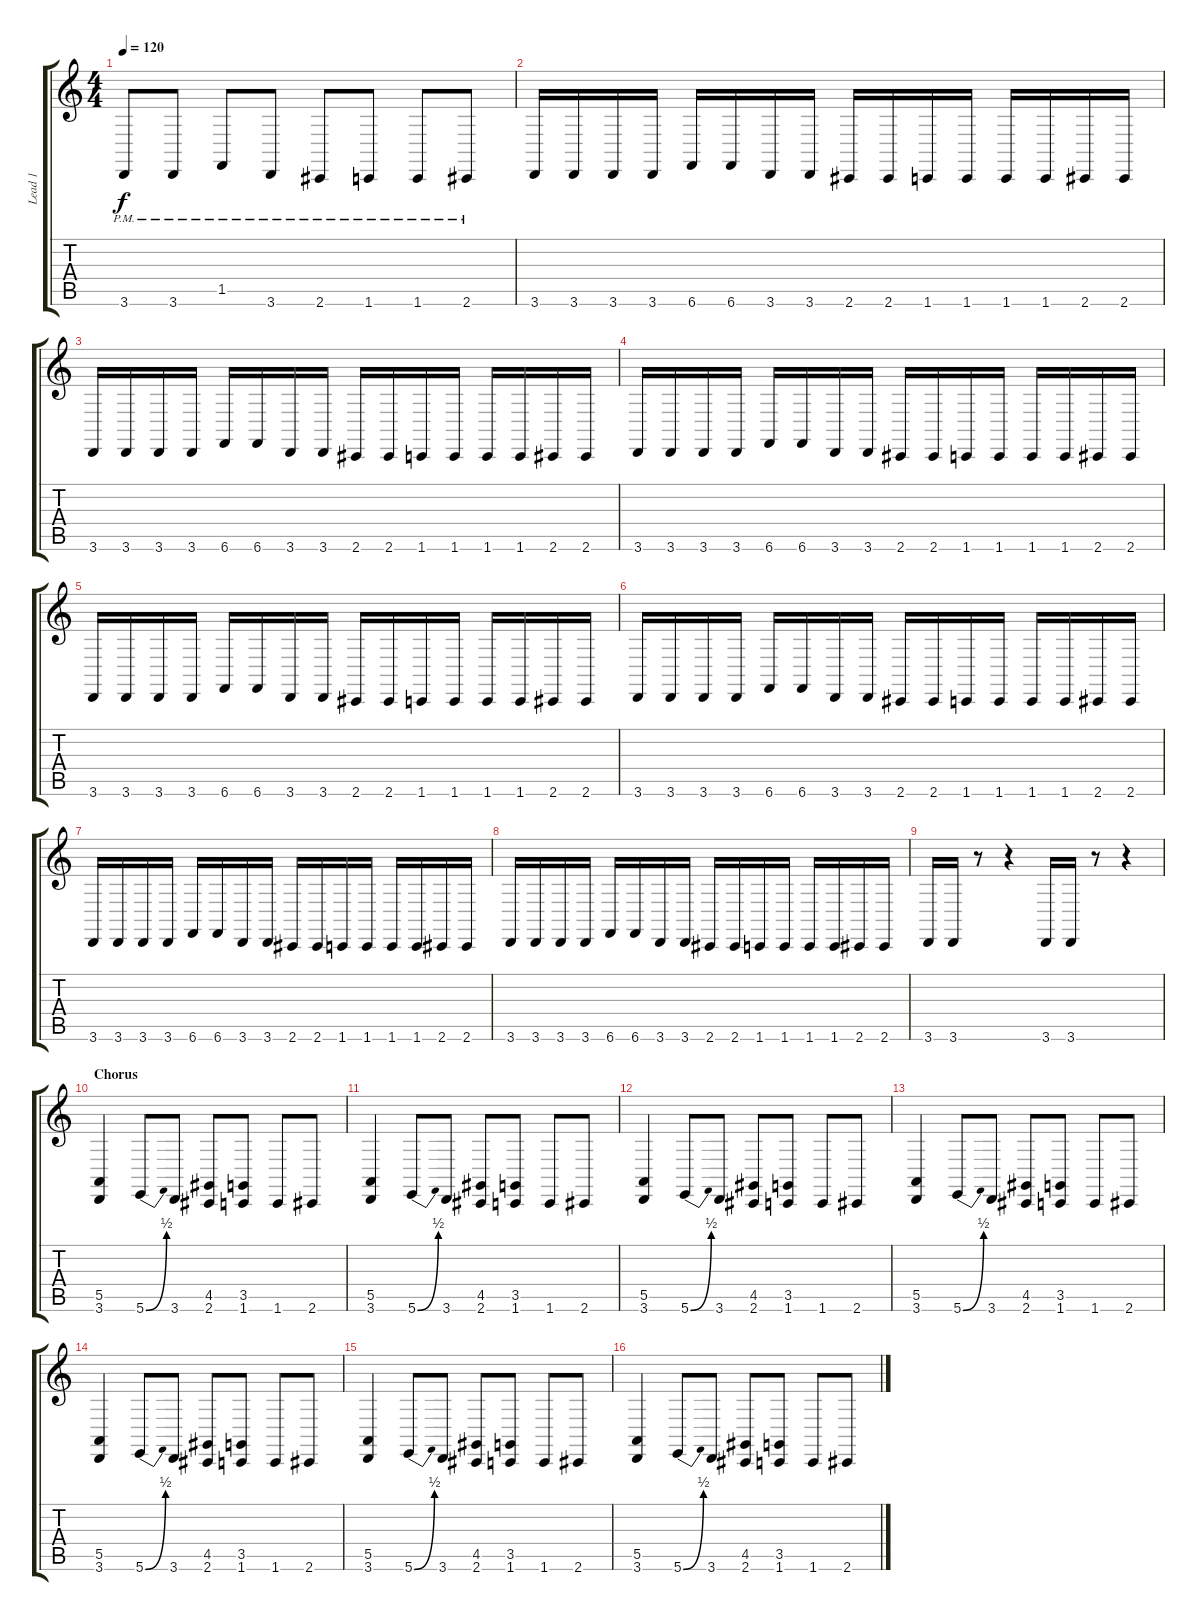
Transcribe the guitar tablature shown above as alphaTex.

\track ("Lead 1" "Lead 1") {instrument lead2sawtooth}
\staff {score tabs}
\tuning (B3 G3 D3 A2 E2 B1) {hide}
\ts (4 4)
\tempo 120
\clef g2
\ks c
3.6{pm}.8{dy f} 3.6{pm}.8 1.5{pm}.8 3.6{pm}.8 2.6{pm}.8 1.6{pm}.8 1.6{pm}.8 2.6{pm}.8 |
3.6.16 3.6.16 3.6.16 3.6.16 6.6.16 6.6.16 3.6.16 3.6.16 2.6.16 2.6.16 1.6.16 1.6.16 1.6.16 1.6.16 2.6.16 2.6.16 |
3.6.16 3.6.16 3.6.16 3.6.16 6.6.16 6.6.16 3.6.16 3.6.16 2.6.16 2.6.16 1.6.16 1.6.16 1.6.16 1.6.16 2.6.16 2.6.16 |
3.6.16 3.6.16 3.6.16 3.6.16 6.6.16 6.6.16 3.6.16 3.6.16 2.6.16 2.6.16 1.6.16 1.6.16 1.6.16 1.6.16 2.6.16 2.6.16 |
3.6.16 3.6.16 3.6.16 3.6.16 6.6.16 6.6.16 3.6.16 3.6.16 2.6.16 2.6.16 1.6.16 1.6.16 1.6.16 1.6.16 2.6.16 2.6.16 |
3.6.16 3.6.16 3.6.16 3.6.16 6.6.16 6.6.16 3.6.16 3.6.16 2.6.16 2.6.16 1.6.16 1.6.16 1.6.16 1.6.16 2.6.16 2.6.16 |
3.6.16 3.6.16 3.6.16 3.6.16 6.6.16 6.6.16 3.6.16 3.6.16 2.6.16 2.6.16 1.6.16 1.6.16 1.6.16 1.6.16 2.6.16 2.6.16 |
3.6.16 3.6.16 3.6.16 3.6.16 6.6.16 6.6.16 3.6.16 3.6.16 2.6.16 2.6.16 1.6.16 1.6.16 1.6.16 1.6.16 2.6.16 2.6.16 |
3.6.16 3.6.16 r.8 r.4 3.6.16 3.6.16 r.8 r.4 |
\section ("" "Chorus")
(5.5 3.6).4 5.6{be (bend 0 0 60 2)}.8 3.6.8 (4.5 2.6).8 (3.5 1.6).8 1.6.8 2.6.8 |
(5.5 3.6).4 5.6{be (bend 0 0 60 2)}.8 3.6.8 (4.5 2.6).8 (3.5 1.6).8 1.6.8 2.6.8 |
(5.5 3.6).4 5.6{be (bend 0 0 60 2)}.8 3.6.8 (4.5 2.6).8 (3.5 1.6).8 1.6.8 2.6.8 |
(5.5 3.6).4 5.6{be (bend 0 0 60 2)}.8 3.6.8 (4.5 2.6).8 (3.5 1.6).8 1.6.8 2.6.8 |
(5.5 3.6).4 5.6{be (bend 0 0 60 2)}.8 3.6.8 (4.5 2.6).8 (3.5 1.6).8 1.6.8 2.6.8 |
(5.5 3.6).4 5.6{be (bend 0 0 60 2)}.8 3.6.8 (4.5 2.6).8 (3.5 1.6).8 1.6.8 2.6.8 |
(5.5 3.6).4 5.6{be (bend 0 0 60 2)}.8 3.6.8 (4.5 2.6).8 (3.5 1.6).8 1.6.8 2.6.8
